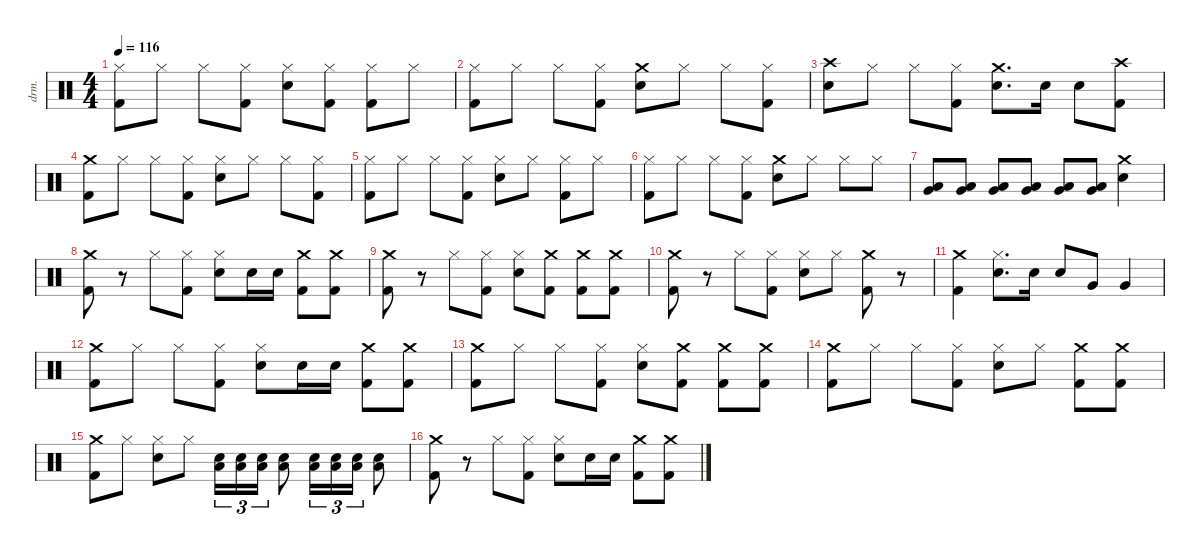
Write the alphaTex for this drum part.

\defaultSystemsLayout 4
\hideDynamics
\bracketExtendMode nobrackets
\track ("Percussion" "drm.") {instrument percussion}
\staff {score}
\articulation defaults
\ts (4 4)
\tempo 116
\clef neutral
\ks c
("Hi-Hat (closed)" "Kick (hit) 2").8{dy f} "Hi-Hat (closed)".8 "Hi-Hat (closed)".8 ("Hi-Hat (closed)" "Kick (hit) 2").8 ("Hi-Hat (closed)" "Snare (hit) 2").8 ("Hi-Hat (closed)" "Kick (hit) 2").8 ("Hi-Hat (closed)" "Kick (hit) 2").8 "Hi-Hat (closed)".8 |
("Hi-Hat (closed)" "Kick (hit) 2").8 "Hi-Hat (closed)".8 "Hi-Hat (closed)".8 ("Hi-Hat (closed)" "Kick (hit) 2").8 ("Crash medium (hit)" "Snare (hit) 2").8 "Hi-Hat (closed)".8 "Hi-Hat (closed)".8 ("Hi-Hat (closed)" "Kick (hit) 2").8 |
("Crash high (hit)" "Snare (hit) 2").8 "Hi-Hat (closed)".8 "Hi-Hat (closed)".8 ("Hi-Hat (closed)" "Kick (hit) 2").8 ("Crash medium (hit)" "Snare (hit) 2").8{d} "Snare (hit) 2".16{dy ff} "Snare (hit) 2".8 ("Crash high (hit)" "Kick (hit) 2").8{dy f} |
("Crash medium (hit)" "Kick (hit) 2").8 "Hi-Hat (closed)".8 "Hi-Hat (closed)".8 ("Hi-Hat (closed)" "Kick (hit) 2").8 ("Hi-Hat (closed)" "Snare (hit) 2").8 "Hi-Hat (closed)".8 "Hi-Hat (closed)".8 ("Hi-Hat (closed)" "Kick (hit) 2").8 |
("Hi-Hat (closed)" "Kick (hit) 2").8 "Hi-Hat (closed)".8 "Hi-Hat (closed)".8 ("Hi-Hat (closed)" "Kick (hit) 2").8 ("Hi-Hat (closed)" "Snare (hit) 2").8 "Hi-Hat (closed)".8 ("Hi-Hat (closed)" "Kick (hit) 2").8 "Hi-Hat (closed)".8 |
("Hi-Hat (closed)" "Kick (hit) 2").8 "Hi-Hat (closed)".8 "Hi-Hat (closed)".8 ("Hi-Hat (closed)" "Kick (hit) 2").8 ("Crash medium (hit)" "Snare (hit) 2").8 "Hi-Hat (closed)".8 "Hi-Hat (closed)".8 "Hi-Hat (closed)".8 |
("Low Tom (hit)" "Very Low Tom (hit)").8{dy ff} ("Low Tom (hit)" "Very Low Tom (hit)").8 ("Low Tom (hit)" "Very Low Tom (hit)").8 ("Low Tom (hit)" "Very Low Tom (hit)").8 ("Low Tom (hit)" "Very Low Tom (hit)").8 ("Low Tom (hit)" "Very Low Tom (hit)").8 ("Crash medium (hit)" "Snare (hit) 2").4{dy f} |
("Crash medium (hit)" "Kick (hit) 2").8 r.8 "Hi-Hat (closed)".8 ("Hi-Hat (closed)" "Kick (hit) 2").8 ("Hi-Hat (closed)" "Snare (hit) 2").8 "Snare (hit) 2".16{dy ff} "Snare (hit) 2".16 ("Crash medium (hit)" "Kick (hit) 2").8{dy f} ("Crash medium (hit)" "Kick (hit) 2").8 |
("Crash medium (hit)" "Kick (hit) 2").8 r.8 "Hi-Hat (closed)".8 ("Hi-Hat (closed)" "Kick (hit) 2").8 ("Hi-Hat (closed)" "Snare (hit) 2").8 ("Crash medium (hit)" "Kick (hit) 2").8 ("Crash medium (hit)" "Kick (hit) 2").8 ("Crash medium (hit)" "Kick (hit) 2").8 |
("Crash medium (hit)" "Kick (hit) 2").8 r.8 "Hi-Hat (closed)".8 ("Hi-Hat (closed)" "Kick (hit) 2").8 ("Hi-Hat (closed)" "Snare (hit) 2").8 "Hi-Hat (closed)".8 ("Crash medium (hit)" "Kick (hit) 2").8 r.8 |
("Crash medium (hit)" "Kick (hit) 2").4 ("Hi-Hat (closed)" "Snare (hit) 2").8{d} "Snare (hit) 2".16{dy ff} "Snare (hit) 2".8 "Very Low Tom (hit)".8 "Very Low Tom (hit)".4 |
("Crash medium (hit)" "Kick (hit) 2").8{dy f} "Hi-Hat (closed)".8 "Hi-Hat (closed)".8 ("Hi-Hat (closed)" "Kick (hit) 2").8 ("Hi-Hat (closed)" "Snare (hit) 2").8 "Snare (hit) 2".16{dy ff} "Snare (hit) 2".16 ("Crash medium (hit)" "Kick (hit) 2").8{dy f} ("Crash medium (hit)" "Kick (hit) 2").8 |
("Crash medium (hit)" "Kick (hit) 2").8 "Hi-Hat (closed)".8 "Hi-Hat (closed)".8 ("Hi-Hat (closed)" "Kick (hit) 2").8 ("Hi-Hat (closed)" "Snare (hit) 2").8 ("Crash medium (hit)" "Kick (hit) 2").8 ("Crash medium (hit)" "Kick (hit) 2").8 ("Crash medium (hit)" "Kick (hit) 2").8 |
("Crash medium (hit)" "Kick (hit) 2").8 "Hi-Hat (closed)".8 "Hi-Hat (closed)".8 ("Hi-Hat (closed)" "Kick (hit) 2").8 ("Hi-Hat (closed)" "Snare (hit) 2").8 "Hi-Hat (closed)".8 ("Crash medium (hit)" "Kick (hit) 2").8 ("Crash medium (hit)" "Kick (hit) 2").8 |
("Crash medium (hit)" "Kick (hit) 2").8 "Hi-Hat (closed)".8 ("Hi-Hat (closed)" "Snare (hit) 2").8 "Hi-Hat (closed)".8 ("Snare (hit) 2" "Low Floor Tom (hit)").16{tu (3 2) dy ff} ("Snare (hit) 2" "Low Floor Tom (hit)").16{tu (3 2)} ("Snare (hit) 2" "Low Floor Tom (hit)").16{tu (3 2)} ("Snare (hit) 2" "Low Floor Tom (hit)").8 ("Snare (hit) 2" "Low Floor Tom (hit)").16{tu (3 2)} ("Snare (hit) 2" "Low Floor Tom (hit)").16{tu (3 2)} ("Snare (hit) 2" "Low Floor Tom (hit)").16{tu (3 2)} ("Snare (hit) 2" "Low Floor Tom (hit)").8 |
("Crash medium (hit)" "Kick (hit) 2").8{dy f} r.8 "Hi-Hat (closed)".8 ("Hi-Hat (closed)" "Kick (hit) 2").8 ("Hi-Hat (closed)" "Snare (hit) 2").8 "Snare (hit) 2".16{dy ff} "Snare (hit) 2".16 ("Crash medium (hit)" "Kick (hit) 2").8{dy f} ("Crash medium (hit)" "Kick (hit) 2").8
